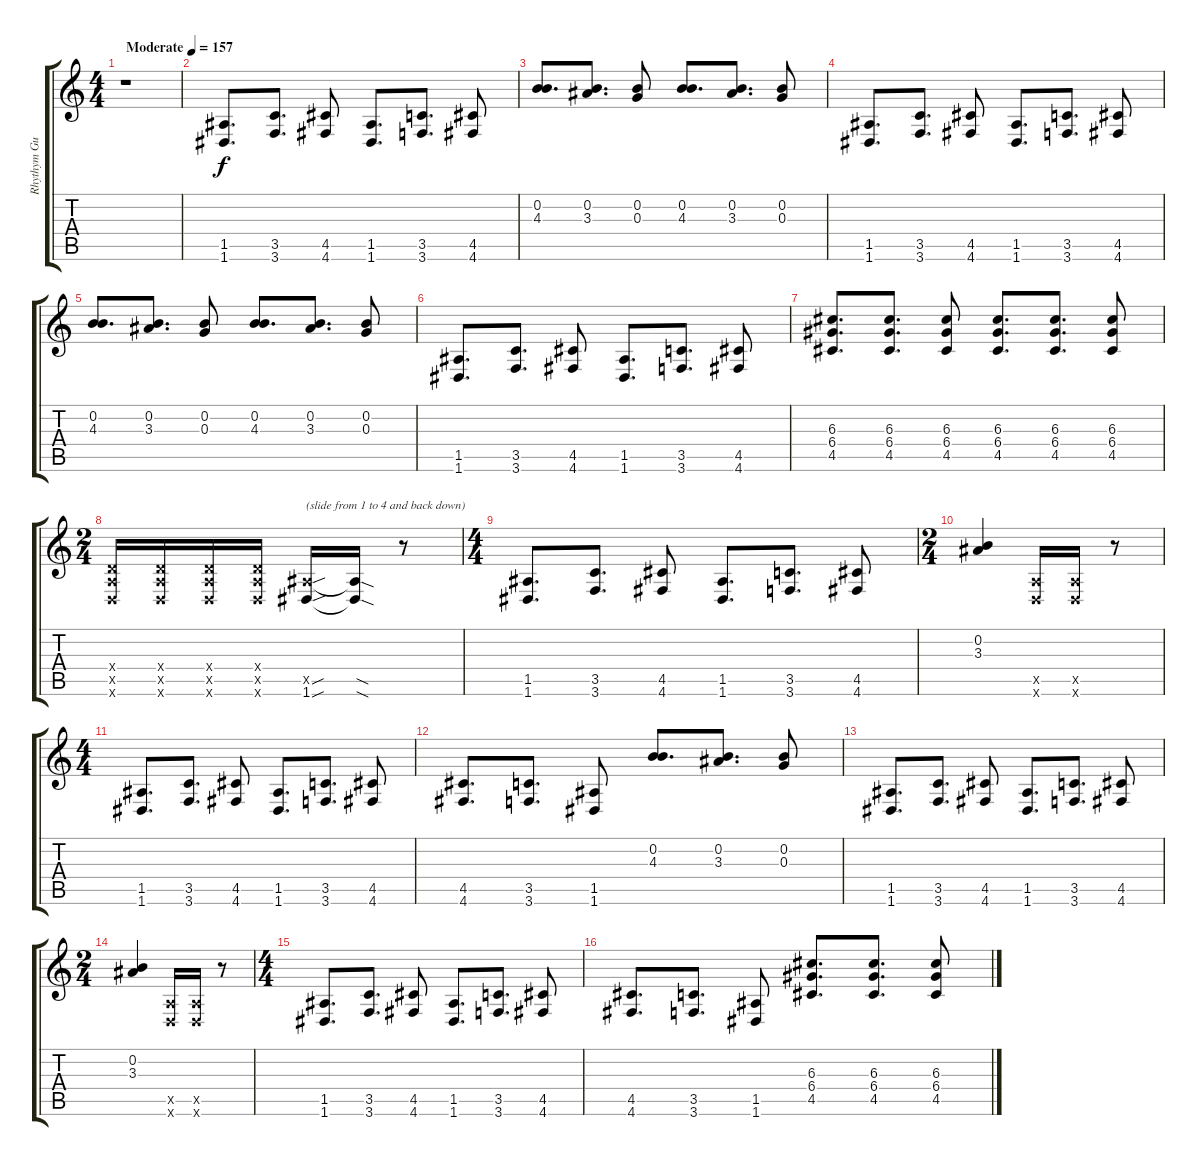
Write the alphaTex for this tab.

\track ("Rhythym Guitar" "Rhythym Gu") {instrument distortionguitar}
\staff {score tabs}
\tuning (E4 B3 G3 D3 A2 D2) {hide}
\ts (4 4)
\tempo (157 "Moderate")
\clef g2
\ks c
r.1{dy f instrument distortionguitar} |
(1.5 1.6).8{d} (3.5 3.6).8{d} (4.5 4.6).8 (1.5 1.6).8{d} (3.5 3.6).8{d} (4.5 4.6).8 |
(0.2 4.3).8{d} (0.2 3.3).8{d} (0.2 0.3).8 (0.2 4.3).8{d} (0.2 3.3).8{d} (0.2 0.3).8 |
(1.5 1.6).8{d} (3.5 3.6).8{d} (4.5 4.6).8 (1.5 1.6).8{d} (3.5 3.6).8{d} (4.5 4.6).8 |
(0.2 4.3).8{d} (0.2 3.3).8{d} (0.2 0.3).8 (0.2 4.3).8{d} (0.2 3.3).8{d} (0.2 0.3).8 |
(1.5 1.6).8{d} (3.5 3.6).8{d} (4.5 4.6).8 (1.5 1.6).8{d} (3.5 3.6).8{d} (4.5 4.6).8 |
(6.3 6.4 4.5).8{d} (6.3 6.4 4.5).8{d} (6.3 6.4 4.5).8 (6.3 6.4 4.5).8{d} (6.3 6.4 4.5).8{d} (6.3 6.4 4.5).8 |
\ts (2 4)
(0.4{x} 0.5{x} 0.6{x}).16 (0.4{x} 0.5{x} 0.6{x}).16 (0.4{x} 0.5{x} 0.6{x}).16 (0.4{x} 0.5{x} 0.6{x}).16 (1.5{sou x} 1.6{sou}).16{txt "(slide from 1 to 4 and back down)"} (1.5{sod t} 1.6{sod t}).16 r.8 |
\ts (4 4)
(1.5 1.6).8{d} (3.5 3.6).8{d} (4.5 4.6).8 (1.5 1.6).8{d} (3.5 3.6).8{d} (4.5 4.6).8 |
\ts (2 4)
(0.2 3.3).4 (0.5{x} 0.6{x}).16 (0.5{x} 0.6{x}).16 r.8 |
\ts (4 4)
(1.5 1.6).8{d} (3.5 3.6).8{d} (4.5 4.6).8 (1.5 1.6).8{d} (3.5 3.6).8{d} (4.5 4.6).8 |
(4.5 4.6).8{d} (3.5 3.6).8{d} (1.5 1.6).8 (0.2 4.3).8{d} (0.2 3.3).8{d} (0.2 0.3).8 |
(1.5 1.6).8{d} (3.5 3.6).8{d} (4.5 4.6).8 (1.5 1.6).8{d} (3.5 3.6).8{d} (4.5 4.6).8 |
\ts (2 4)
(0.2 3.3).4 (0.5{x} 0.6{x}).16 (0.5{x} 0.6{x}).16 r.8 |
\ts (4 4)
(1.5 1.6).8{d} (3.5 3.6).8{d} (4.5 4.6).8 (1.5 1.6).8{d} (3.5 3.6).8{d} (4.5 4.6).8 |
(4.5 4.6).8{d} (3.5 3.6).8{d} (1.5 1.6).8 (6.3 6.4 4.5).8{d} (6.3 6.4 4.5).8{d} (6.3 6.4 4.5).8
